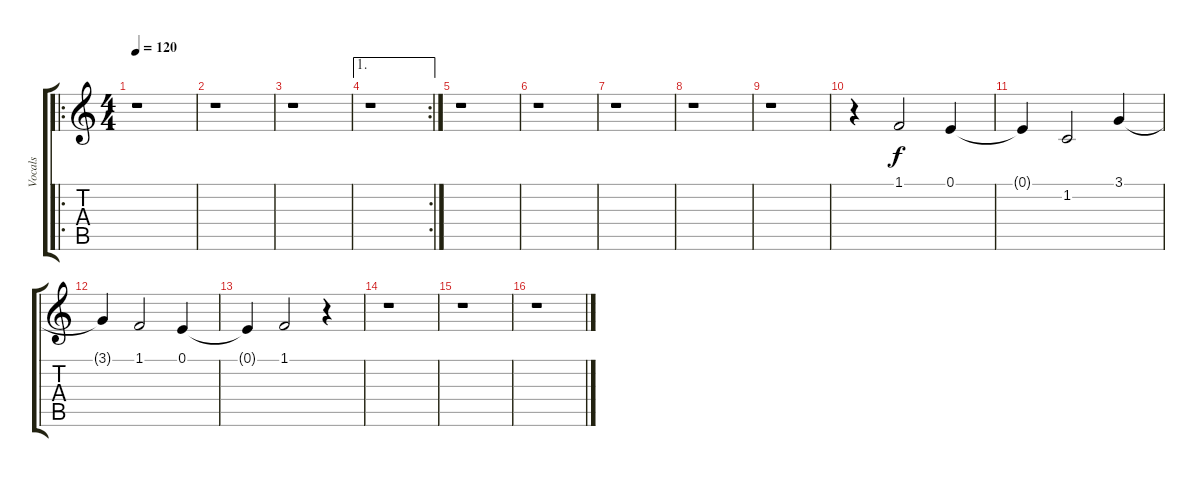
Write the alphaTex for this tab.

\track ("Vocals" "Vocals") {instrument oboe}
\staff {score tabs}
\tuning (E4 B3 G3 D3 A2 E2) {hide}
\ro
\ts (4 4)
\tempo 120
\clef g2
\ks c
r.1{dy f} |
r.1 |
r.1 |
\ae 1
\rc 2
r.1 |
r.1 |
r.1 |
r.1 |
r.1 |
r.1 |
r.4 1.1.2 0.1.4 |
0.1{t}.4 1.2.2 3.1.4 |
3.1{t}.4 1.1.2 0.1.4 |
0.1{t}.4 1.1.2 r.4 |
r.1 |
r.1 |
r.1
